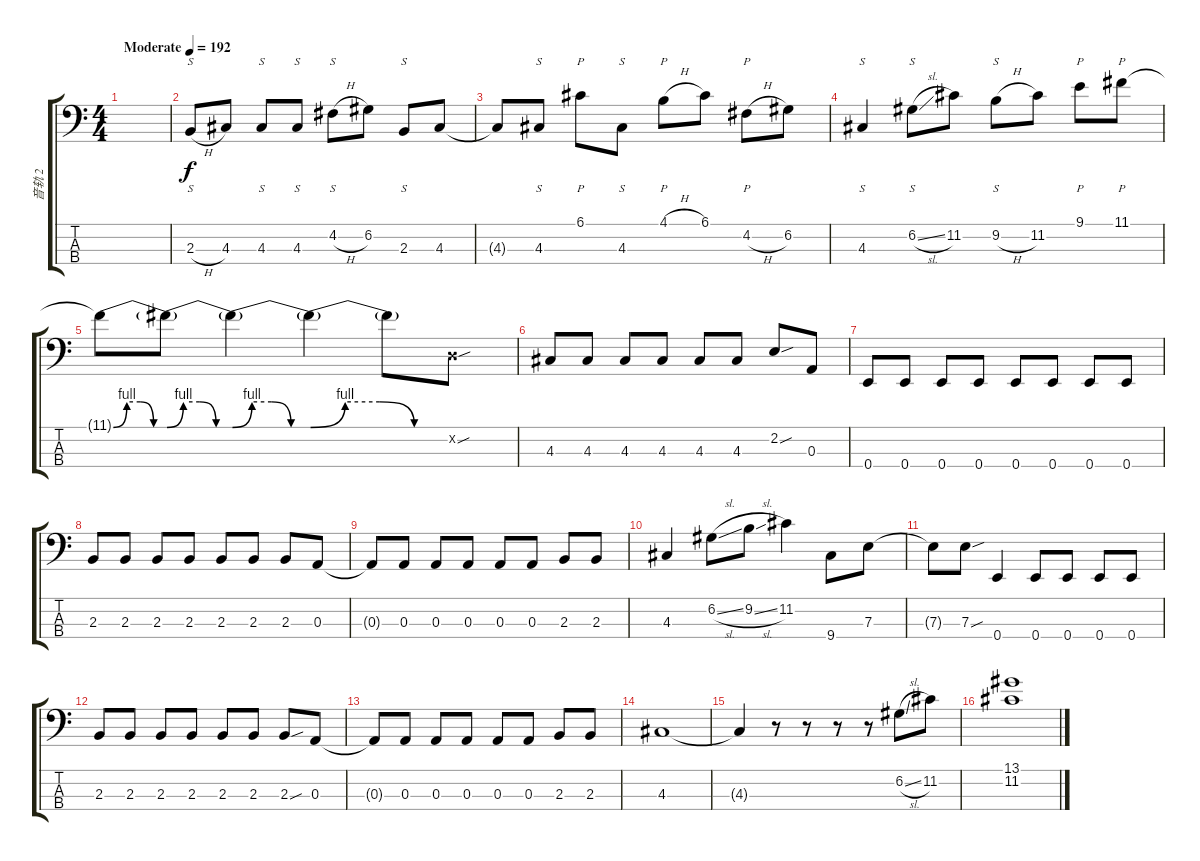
\track ("音轨 2" "音轨 2") {instrument electricbassfinger}
\staff {score tabs}
\tuning (G2 D2 A1 E1) {hide}
\ts (4 4)
\tempo (192 "Moderate")
\clef f4
\ks c
|
2.3{h}.8{s} 4.3.8 4.3.8{s} 4.3.8{s} 4.2{h}.8{s} 6.2.8 2.3.8{s} 4.3.8 |
4.3{t}.8 4.3.8{s} 6.1.8{p} 4.3.8{s} 4.1{h}.8{p} 6.1.8 4.2{h}.8{p} 6.2.8 |
4.3.4{s} 6.2{sl}.8{s} 11.2.8 9.2{h}.8{s} 11.2.8 9.1.8{p} 11.1.8{p} |
11.1{be (custom 0 0 15 4 30 4 45 0 60 0) t}.8 11.1{be (custom 0 0 15 4 30 4 45 0 60 0) t}.8 11.1{be (custom 0 0 15 4 30 4 45 0 60 0) t}.4 11.1{be (custom 0 0 15 4 30 4 45 0 60 0) t}.4 11.1{t}.8 0.2{sou x}.8 |
4.3.8 4.3.8 4.3.8 4.3.8 4.3.8 4.3.8 2.2{sou}.8 0.3.8 |
0.4.8 0.4.8 0.4.8 0.4.8 0.4.8 0.4.8 0.4.8 0.4.8 |
2.3.8 2.3.8 2.3.8 2.3.8 2.3.8 2.3.8 2.3.8 0.3.8 |
0.3{t}.8 0.3.8 0.3.8 0.3.8 0.3.8 0.3.8 2.3.8 2.3.8 |
4.3.4 6.2{sl}.8 9.2{sl}.8 11.2.4 9.4.8 7.3.8 |
7.3{t}.8 7.3{sou}.8 0.4.4 0.4.8 0.4.8 0.4.8 0.4.8 |
2.3.8 2.3.8 2.3.8 2.3.8 2.3.8 2.3.8 2.3{sou}.8 0.3.8 |
0.3{t}.8 0.3.8 0.3.8 0.3.8 0.3.8 0.3.8 2.3.8 2.3.8 |
4.3.1 |
4.3{t}.4 r.8 r.8 r.8 r.8 6.2{sl}.8 11.2.8 |
(13.1 11.2).1
